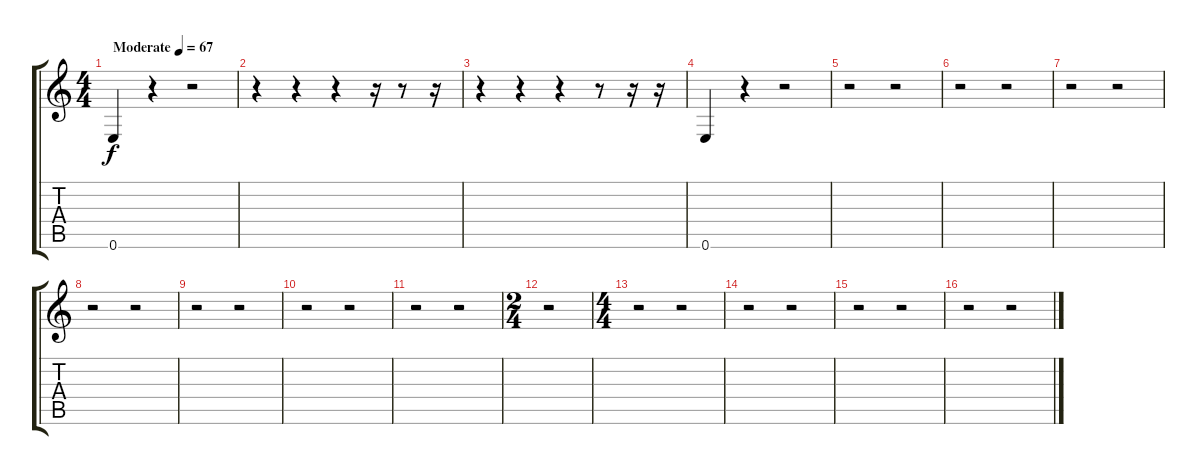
\track "" {instrument electricbasspick}
\staff {score tabs}
\tuning (E4 B3 G3 D3 A2 E2) {hide}
\ts (4 4)
\tempo (67 "Moderate")
\clef g2
\ks c
0.6.4{dy f instrument electricbasspick} r.4 r.2 |
r.4 r.4 r.4 r.16 r.8 r.16 |
r.4 r.4 r.4 r.8 r.16 r.16 |
0.6.4 r.4 r.2 |
r.2 r.2 |
r.2 r.2 |
r.2 r.2 |
r.2 r.2 |
r.2 r.2 |
r.2 r.2 |
r.2 r.2 |
\ts (2 4)
r.2 |
\ts (4 4)
r.2 r.2 |
r.2 r.2 |
r.2 r.2 |
r.2 r.2
